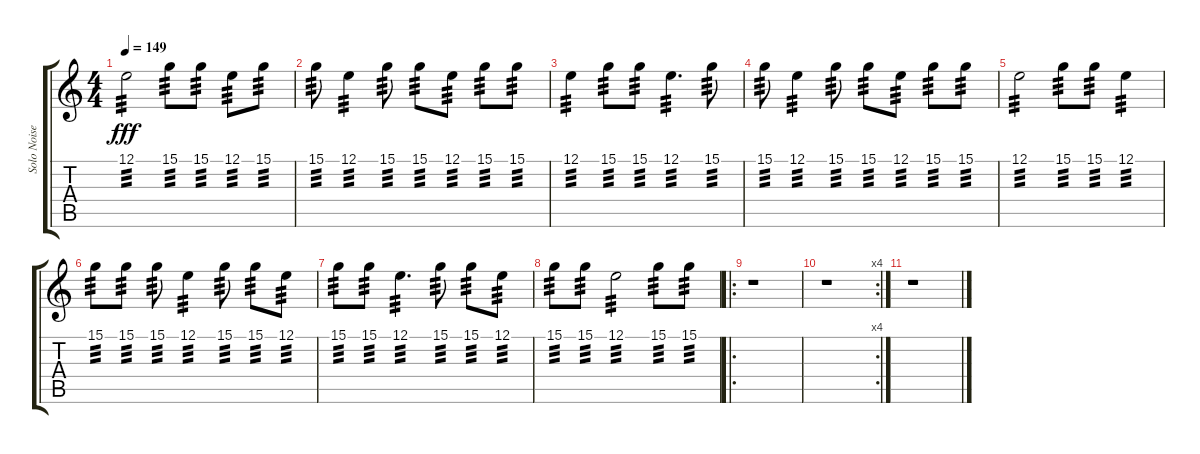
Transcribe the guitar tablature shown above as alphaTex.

\track ("Solo Noise" "Solo Noise") {instrument fx3crystal}
\staff {score tabs}
\tuning (E4 B3 G3 D3 A2 E2) {hide}
\ts (4 4)
\tempo 149
\clef g2
\ks c
12.1.2{tp 3 dy fff} 15.1.8{tp 3} 15.1.8{tp 3} 12.1.8{tp 3} 15.1.8{tp 3} |
15.1.8{tp 3} 12.1.4{tp 3} 15.1.8{tp 3} 15.1.8{tp 3} 12.1.8{tp 3} 15.1.8{tp 3} 15.1.8{tp 3} |
12.1.4{tp 3} 15.1.8{tp 3} 15.1.8{tp 3} 12.1.4{d tp 3} 15.1.8{tp 3} |
15.1.8{tp 3} 12.1.4{tp 3} 15.1.8{tp 3} 15.1.8{tp 3} 12.1.8{tp 3} 15.1.8{tp 3} 15.1.8{tp 3} |
12.1.2{tp 3} 15.1.8{tp 3} 15.1.8{tp 3} 12.1.4{tp 3} |
15.1.8{tp 3} 15.1.8{tp 3} 15.1.8{tp 3} 12.1.4{tp 3} 15.1.8{tp 3} 15.1.8{tp 3} 12.1.8{tp 3} |
15.1.8{tp 3} 15.1.8{tp 3} 12.1.4{d tp 3} 15.1.8{tp 3} 15.1.8{tp 3} 12.1.8{tp 3} |
15.1.8{tp 3} 15.1.8{tp 3} 12.1.2{tp 3} 15.1.8{tp 3} 15.1.8{tp 3} |
\ro
r.1 |
\rc 4
r.1 |
r.1
